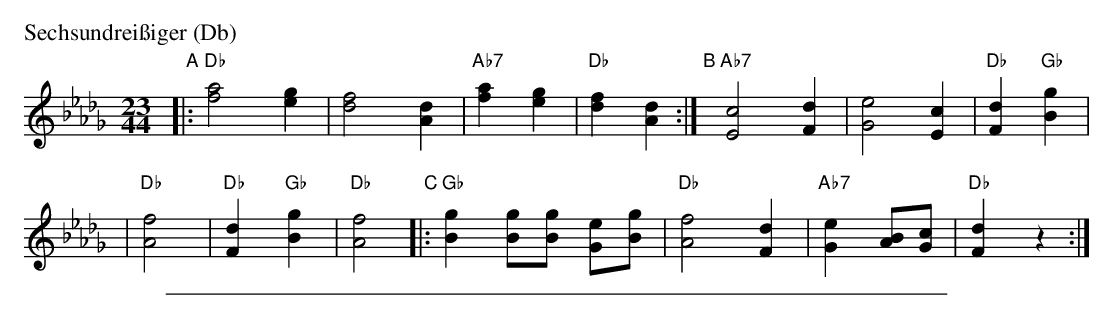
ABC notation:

X:1
P: Sechsundrei\ssiger (Db)
M: 23/44
L: 1/8
K: Db
"A"\
|:"Db"[a4f4] [g2e2] | [f4d4] [d2A2] \
| "Ab7"[a2f2] [g2e2] | "Db"[f2d2] [d2A2] :| \
"B"\
[|]"Ab7"[c4E4] [d2F2] | [e4G4] [c2E2] | "Db"[d2F2] "Gb"[g2B2] |
| "Db"[f4A4] | "Db"[d2F2] "Gb"[g2B2] | "Db"[f4A4] \
"C"\
|:"Gb"[g2B2] [gB][gB] [eG][gB] | "Db"[f4A4] [d2F2] \
| "Ab7"[e2G2] [BA][cG] | "Db"[d2F2] z2 :|
